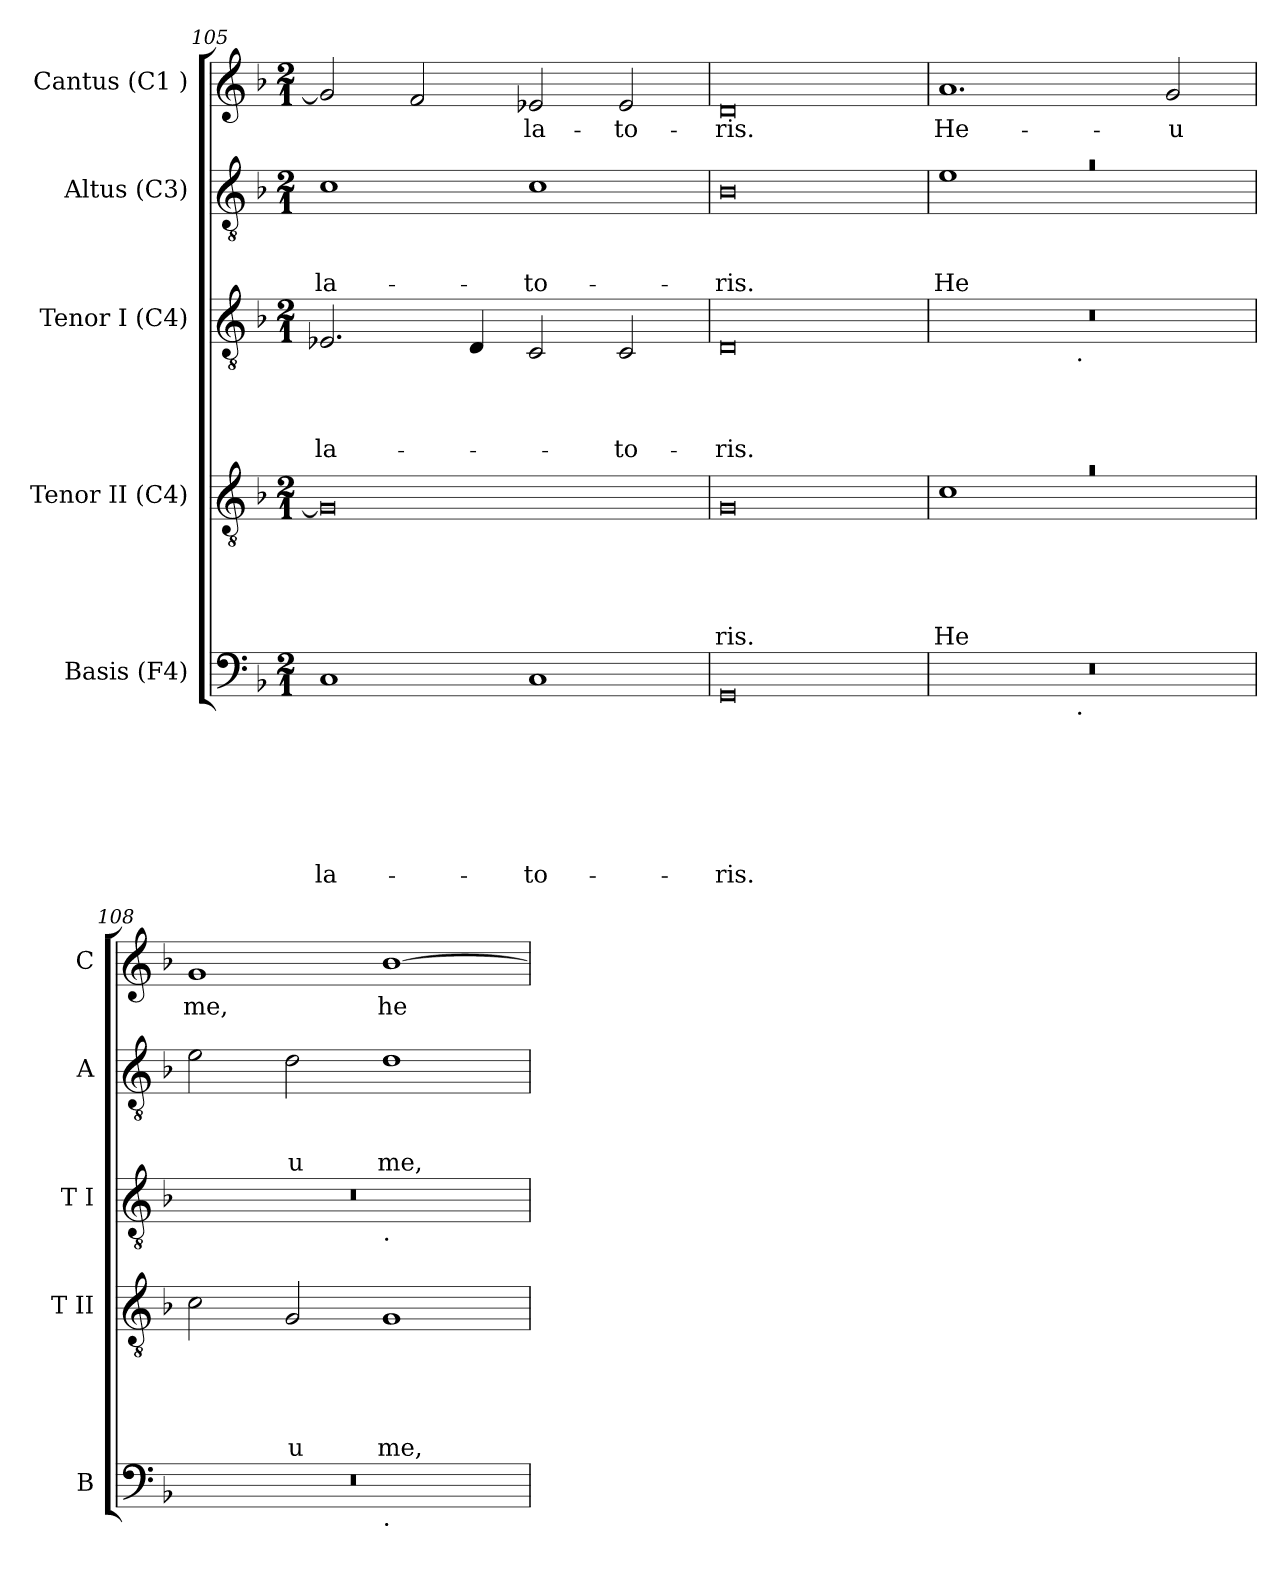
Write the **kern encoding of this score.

**kern	**text	**text	**text	**text	**text	**text	**text	**kern	**text	**text	**text	**text	**text	**kern	**text	**text	**text	**text	**kern	**text	**text	**text	**kern	**text
*part5	*part5	*part5	*part5	*part5	*part5	*part5	*part5	*part4	*part4	*part4	*part4	*part4	*part4	*part3	*part3	*part3	*part3	*part3	*part2	*part2	*part2	*part2	*part1	*part1
*staff5	*staff5	*staff5	*staff5	*staff5	*staff5	*staff5	*staff5	*staff4	*staff4	*staff4	*staff4	*staff4	*staff4	*staff3	*staff3	*staff3	*staff3	*staff3	*staff2	*staff2	*staff2	*staff2	*staff1	*staff1
*I"Basis (F4)	*	*	*	*	*	*	*	*I"Tenor II (C4)	*	*	*	*	*	*I"Tenor I (C4)	*	*	*	*	*I"Altus (C3)	*	*	*	*I"Cantus (C1 )	*
*I'B	*	*	*	*	*	*	*	*I'T II	*	*	*	*	*	*I'T I	*	*	*	*	*I'A	*	*	*	*I'C	*
*clefF4	*	*	*	*	*	*	*	*clefGv2	*	*	*	*	*	*clefGv2	*	*	*	*	*clefGv2	*	*	*	*clefG2	*
*k[b-]	*	*	*	*	*	*	*	*k[b-]	*	*	*	*	*	*k[b-]	*	*	*	*	*k[b-]	*	*	*	*k[b-]	*
*F:	*	*	*	*	*	*	*	*F:	*	*	*	*	*	*F:	*	*	*	*	*F:	*	*	*	*F:	*
*M2/1	*	*	*	*	*	*	*	*M2/1	*	*	*	*	*	*M2/1	*	*	*	*	*M2/1	*	*	*	*M2/1	*
=105	=105	=105	=105	=105	=105	=105	=105	=105	=105	=105	=105	=105	=105	=105	=105	=105	=105	=105	=105	=105	=105	=105	=105	=105
!	!	!	!	!	!	!	!LO:LY:b	!	!	!	!	!	!	!	!	!	!	!LO:LY:b	!	!	!	!LO:LY:b	!	!
1C	.	.	.	.	.	.	-la-	0G]	.	.	.	.	.	2.E-/	.	.	.	-la-	1c	.	.	-la-	2g/]	.
.	.	.	.	.	.	.	.	.	.	.	.	.	.	.	.	.	.	.	.	.	.	.	2f/	.
.	.	.	.	.	.	.	.	.	.	.	.	.	.	4D/	.	.	.	.	.	.	.	.	.	.
!	!	!	!	!	!	!	!LO:LY:b	!	!	!	!	!	!	!	!	!	!	!	!	!	!	!LO:LY:b	!	!LO:LY:b
1C	.	.	.	.	.	.	-to-	.	.	.	.	.	.	2C/	.	.	.	.	1c	.	.	-to-	2e-/	-la-
!	!	!	!	!	!	!	!	!	!	!	!	!	!	!	!	!	!	!LO:LY:b	!	!	!	!	!	!LO:LY:b
.	.	.	.	.	.	.	.	.	.	.	.	.	.	2C/	.	.	.	-to-	.	.	.	.	2e-/	-to-
=106	=106	=106	=106	=106	=106	=106	=106	=106	=106	=106	=106	=106	=106	=106	=106	=106	=106	=106	=106	=106	=106	=106	=106	=106
!	!	!	!	!	!	!	!LO:LY:b	!	!	!	!	!	!LO:LY:b	!	!	!	!	!LO:LY:b	!	!	!	!LO:LY:b	!	!LO:LY:b
0GG	.	.	.	.	.	.	-ris.	0G	.	.	.	.	-ris.	0D	.	.	.	-ris.	0B-	.	.	-ris.	0d	-ris.
!!LO:PB:g=z
=107	=107	=107	=107	=107	=107	=107	=107	=107	=107	=107	=107	=107	=107	=107	=107	=107	=107	=107	=107	=107	=107	=107	=107	=107
!	!	!	!	!	!	!	!	!LO:N:vis=1	!	!	!	!	!LO:LY:b	!	!	!	!	!	!LO:N:vis=1	!	!	!LO:LY:b	!	!LO:LY:b
*^	*	*	*	*	*	*	*	*^	*	*	*	*	*	*^	*	*	*	*	*^	*	*	*	*	*
0r	1ryy	.	.	.	.	.	.	.	0ra	1c	.	.	.	.	He-	0r	1ryy	.	.	.	.	0ra	1e	.	.	He-	1.a	He-
!	!	!	!	!	!	!	!	!	!	!	!	!	!	!	!	!	!LO:TX:b:t=.	!	!	!	!	!	!	!	!	!	!	!
!	!LO:TX:b:t=.	!	!	!	!	!	!	!	!	!	!	!	!	!	!	!	!	!	!	!	!	!	!	!	!	!	!	!
.	1ryy	.	.	.	.	.	.	.	.	1ryy	.	.	.	.	.	.	1ryy	.	.	.	.	.	1ryy	.	.	.	.	.
!	!	!	!	!	!	!	!	!	!	!	!	!	!	!	!	!	!	!	!	!	!	!	!	!	!	!	!	!LO:LY:b
.	.	.	.	.	.	.	.	.	.	.	.	.	.	.	.	.	.	.	.	.	.	.	.	.	.	.	2g/	-u
*	*	*	*	*	*	*	*	*	*v	*v	*	*	*	*	*	*	*	*	*	*	*	*v	*v	*	*	*	*	*
=108	=108	=108	=108	=108	=108	=108	=108	=108	=108	=108	=108	=108	=108	=108	=108	=108	=108	=108	=108	=108	=108	=108	=108	=108	=108	=108
!	!	!	!	!	!	!	!	!	!	!	!	!	!	!	!	!	!	!	!	!	!	!	!	!	!	!LO:LY:b
0r	1ryy	.	.	.	.	.	.	.	2c\	.	.	.	.	.	0r	1ryy	.	.	.	.	2e\	.	.	.	1g	me,
!	!	!	!	!	!	!	!	!	!	!	!	!	!	!LO:LY:b	!	!	!	!	!	!	!	!	!	!LO:LY:b	!	!
.	.	.	.	.	.	.	.	.	2G/	.	.	.	.	-u	.	.	.	.	.	.	2d\	.	.	-u	.	.
!	!	!	!	!	!	!	!	!	!	!	!	!	!	!	!	!LO:TX:b:t=.	!	!	!	!	!	!	!	!	!	!
!	!LO:TX:b:t=.	!	!	!	!	!	!	!	!	!	!	!	!	!	!	!	!	!	!	!	!	!	!	!	!	!
!	!	!	!	!	!	!	!	!	!	!	!	!	!	!LO:LY:b	!	!	!	!	!	!	!	!	!	!LO:LY:b	!	!LO:LY:b
.	1ryy	.	.	.	.	.	.	.	1G	.	.	.	.	me,	.	1ryy	.	.	.	.	1d	.	.	me,	[>1b-	he-
*v	*v	*	*	*	*	*	*	*	*	*	*	*	*	*	*v	*v	*	*	*	*	*	*	*	*	*	*
=	=	=	=	=	=	=	=	=	=	=	=	=	=	=	=	=	=	=	=	=	=	=	=	=
*-	*-	*-	*-	*-	*-	*-	*-	*-	*-	*-	*-	*-	*-	*-	*-	*-	*-	*-	*-	*-	*-	*-	*-	*-
